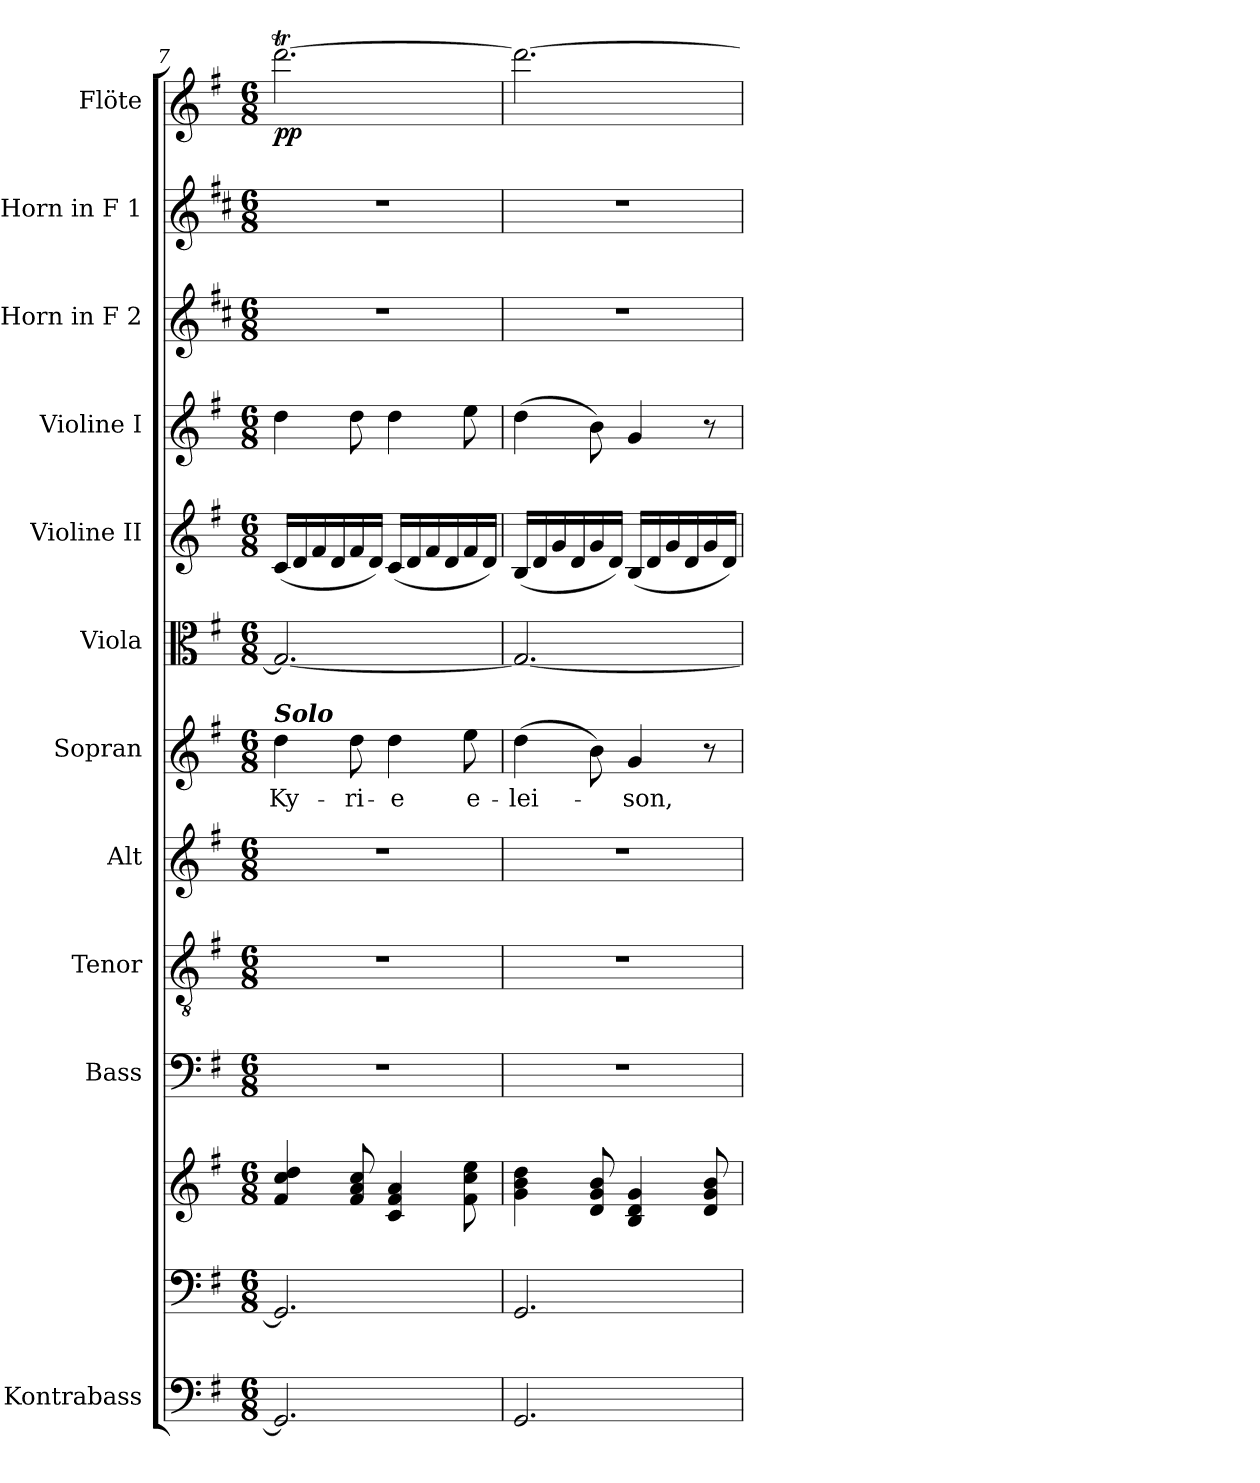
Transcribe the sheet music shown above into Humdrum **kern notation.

**kern	**kern	**kern	**kern	**kern	**kern	**kern	**text	**kern	**kern	**kern	**kern	**kern	**kern	**dynam
*part12	*part11	*part11	*part10	*part9	*part8	*part7	*part7	*part6	*part5	*part4	*part3	*part2	*part1	*part1
*staff13	*staff12	*staff11	*staff10	*staff9	*staff8	*staff7	*staff7	*staff6	*staff5	*staff4	*staff3	*staff2	*staff1	*staff1
*I"Kontrabass	*	*	*I"Bass	*I"Tenor	*I"Alt	*I"Sopran	*	*I"Viola	*I"Violine II	*I"Violine I	*I"Horn in F 2	*I"Horn in F 1	*I"Flöte	*
*I'Kb.	*	*	*I'B.	*I'T.	*I'A.	*I'S.	*	*I'Vla.	*I'Vl. II	*I'Vl. I	*	*	*I'Fl.	*
*clefF4	*clefF4	*clefG2	*clefF4	*clefGv2	*clefG2	*clefG2	*	*clefC3	*clefG2	*clefG2	*clefG2	*clefG2	*clefG2	*
*ITrd7c12	*	*	*	*	*	*	*	*	*	*	*ITrd4c7	*ITrd4c7	*	*
*k[f#]	*k[f#]	*k[f#]	*k[f#]	*k[f#]	*k[f#]	*k[f#]	*	*k[f#]	*k[f#]	*k[f#]	*k[f#]	*k[f#]	*k[f#]	*
*G:	*G:	*G:	*G:	*G:	*G:	*G:	*	*G:	*G:	*G:	*G:	*G:	*G:	*
*M6/8	*M6/8	*M6/8	*M6/8	*M6/8	*M6/8	*M6/8	*	*M6/8	*M6/8	*M6/8	*M6/8	*M6/8	*M6/8	*
=7	=7	=7	=7	=7	=7	=7	=7	=7	=7	=7	=7	=7	=7	=7
!	!	!	!	!	!	!LO:TX:a:Bi:t=Solo	!	!	!	!	!	!	!	!
!	!	!	!	!	!	!	!LO:LY:b	!	!	!	!	!	!	!LO:DY:b
2.GGG/]	2.GG/]	4f#/ 4cc/ 4dd/	2.r	2.r	2.r	4dd\	Ky-	2.G/_	(<16c/LL	4dd\	2.r	2.r	[2.dddT\	pp
.	.	.	.	.	.	.	.	.	16d/	.	.	.	.	.
.	.	.	.	.	.	.	.	.	16f#/	.	.	.	.	.
.	.	.	.	.	.	.	.	.	16d/	.	.	.	.	.
!	!	!	!	!	!	!	!LO:LY:b	!	!	!	!	!	!	!
.	.	8f#/ 8a/ 8cc/	.	.	.	8dd\	-ri-	.	16f#/	8dd\	.	.	.	.
.	.	.	.	.	.	.	.	.	16d/JJ)	.	.	.	.	.
!	!	!	!	!	!	!	!LO:LY:b	!	!	!	!	!	!	!
.	.	4c/ 4f#/ 4a/	.	.	.	4dd\	-e	.	(<16c/LL	4dd\	.	.	.	.
.	.	.	.	.	.	.	.	.	16d/	.	.	.	.	.
.	.	.	.	.	.	.	.	.	16f#/	.	.	.	.	.
.	.	.	.	.	.	.	.	.	16d/	.	.	.	.	.
!	!	!	!	!	!	!	!LO:LY:b	!	!	!	!	!	!	!
.	.	8f#\ 8cc\ 8ee\	.	.	.	8ee\	e-	.	16f#/	8ee\	.	.	.	.
.	.	.	.	.	.	.	.	.	16d/JJ)	.	.	.	.	.
=8	=8	=8	=8	=8	=8	=8	=8	=8	=8	=8	=8	=8	=8	=8
!	!	!	!	!	!	!	!LO:LY:b	!	!	!	!	!	!	!
2.GGG/	2.GG/	4g\ 4b\ 4dd\	2.r	2.r	2.r	(>4dd\	-lei-	2.G/_	(<16B/LL	(>4dd\	2.r	2.r	2.ddd\_	.
.	.	.	.	.	.	.	.	.	16d/	.	.	.	.	.
.	.	.	.	.	.	.	.	.	16g/	.	.	.	.	.
.	.	.	.	.	.	.	.	.	16d/	.	.	.	.	.
.	.	8d/ 8g/ 8b/	.	.	.	8b\)	.	.	16g/	8b\)	.	.	.	.
.	.	.	.	.	.	.	.	.	16d/JJ)	.	.	.	.	.
!	!	!	!	!	!	!	!LO:LY:b	!	!	!	!	!	!	!
.	.	4B/ 4d/ 4g/	.	.	.	4g/	-son,	.	(<16B/LL	4g/	.	.	.	.
.	.	.	.	.	.	.	.	.	16d/	.	.	.	.	.
.	.	.	.	.	.	.	.	.	16g/	.	.	.	.	.
.	.	.	.	.	.	.	.	.	16d/	.	.	.	.	.
.	.	8d/ 8g/ 8b/	.	.	.	8r	.	.	16g/	8r	.	.	.	.
.	.	.	.	.	.	.	.	.	16d/JJ)	.	.	.	.	.
=	=	=	=	=	=	=	=	=	=	=	=	=	=	=
*-	*-	*-	*-	*-	*-	*-	*-	*-	*-	*-	*-	*-	*-	*-
